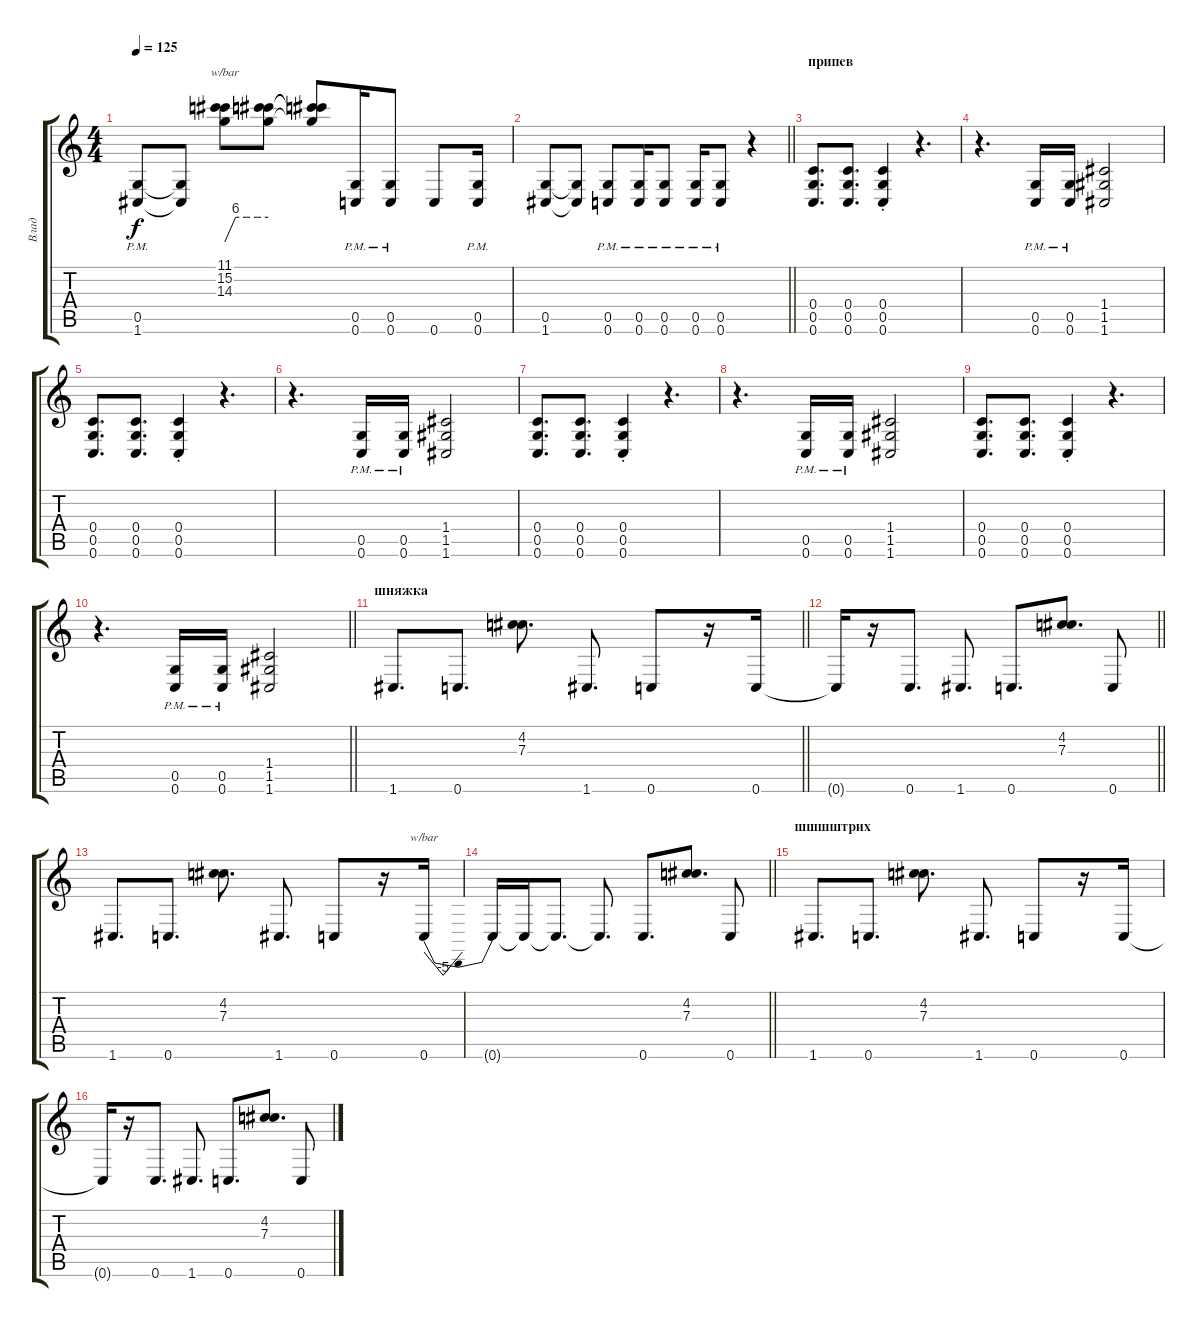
\track ("Влад" "Влад") {instrument distortionguitar}
\staff {score tabs}
\tuning (D4 A3 F3 C3 G2 C2) {hide}
\ts (4 4)
\tempo 125
\clef g2
\ks c
(0.5{pm} 1.6{pm}).8{dy f} (0.5{t} 1.6{t}).8 (11.1 15.2 14.3).8{tbe (custom default 0 0 15 24 30 24 45 24 60 24)} (11.1{t} 15.2{t} 14.3{t}).8 (11.1{t} 15.2{t} 14.3{t}).8 (0.5{pm} 0.6{pm}).16 (0.5{pm} 0.6{pm}).8 0.6.8 (0.5{pm} 0.6{pm}).16 |
\barLineRight lightlight
(0.5 1.6).8 (0.5{t} 1.6{t}).8 (0.5{pm} 0.6{pm}).8 (0.5{pm} 0.6{pm}).16 (0.5{pm} 0.6{pm}).8 (0.5{pm} 0.6{pm}).16 (0.5{pm} 0.6{pm}).8 r.4 |
\section ("" "припев")
(0.4 0.5 0.6).8{d} (0.4 0.5 0.6).8{d} (0.4{st} 0.5{st} 0.6{st}).4 r.4{d} |
r.4{d} (0.5{pm} 0.6{pm}).16 (0.5{pm} 0.6{pm}).16 (1.4 1.5 1.6).2 |
(0.4 0.5 0.6).8{d} (0.4 0.5 0.6).8{d} (0.4{st} 0.5{st} 0.6{st}).4 r.4{d} |
r.4{d} (0.5{pm} 0.6{pm}).16 (0.5{pm} 0.6{pm}).16 (1.4 1.5 1.6).2 |
(0.4 0.5 0.6).8{d} (0.4 0.5 0.6).8{d} (0.4{st} 0.5{st} 0.6{st}).4 r.4{d} |
r.4{d} (0.5{pm} 0.6{pm}).16 (0.5{pm} 0.6{pm}).16 (1.4 1.5 1.6).2 |
(0.4 0.5 0.6).8{d} (0.4 0.5 0.6).8{d} (0.4{st} 0.5{st} 0.6{st}).4 r.4{d} |
\barLineRight lightlight
r.4{d} (0.5{pm} 0.6{pm}).16 (0.5{pm} 0.6{pm}).16 (1.4 1.5 1.6).2 |
\section ("" "шняжка")
\barLineRight lightlight
1.6.8{d} 0.6.8{d} (4.2 7.3).8{d} 1.6.8{d} 0.6.8 r.16 0.6.16 |
\barLineRight lightlight
0.6{t}.16 r.16 0.6.8{d} 1.6.8{d} 0.6.8{d} (4.2 7.3).8{d} 0.6.8 |
1.6.8{d} 0.6.8{d} (4.2 7.3).8{d} 1.6.8{d} 0.6.8 r.16 0.6.16{tbe (dip default 0 0 30 -20 60 0)} |
\barLineRight lightlight
0.6{t}.16 0.6{t}.16 0.6{t}.8{d} 0.6{t}.8{d} 0.6.8{d} (4.2 7.3).8{d} 0.6.8 |
\section ("" "шшшштрих")
1.6.8{d} 0.6.8{d} (4.2 7.3).8{d} 1.6.8{d} 0.6.8 r.16 0.6.16 |
0.6{t}.16 r.16 0.6.8{d} 1.6.8{d} 0.6.8{d} (4.2 7.3).8{d} 0.6.8
